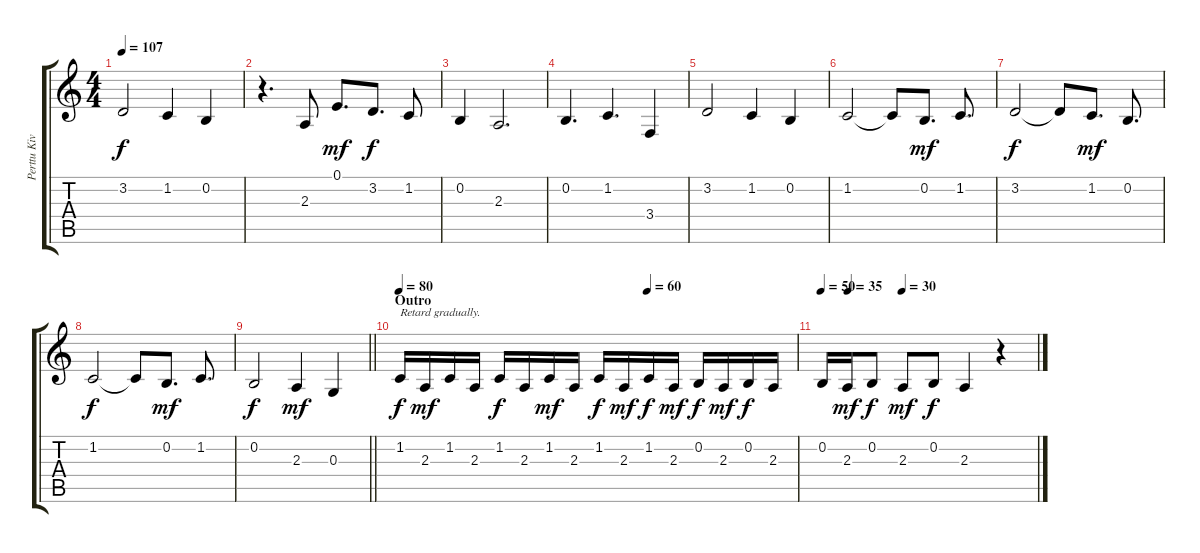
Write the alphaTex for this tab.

\track ("Perttu Kivilaakso" "Perttu Kiv") {instrument cello}
\staff {score tabs}
\tuning (E4 B3 G3 D3 A2 E2) {hide}
\ts (4 4)
\tempo 107
\clef g2
\ks c
3.2.2{dy f} 1.2.4 0.2.4 |
r.4{d} 2.3.8 0.1.8{d dy mf} 3.2.8{d dy f} 1.2.8 |
0.2.4 2.3.2{d} |
0.2.4{d} 1.2.4{d} 3.4.4 |
3.2.2 1.2.4 0.2.4 |
1.2.2 1.2{t}.8 0.2.8{d dy mf} 1.2.8{d} |
3.2.2{dy f} 3.2{t}.8 1.2.8{d dy mf} 0.2.8{d} |
1.2.2{dy f} 1.2{t}.8 0.2.8{d dy mf} 1.2.8{d} |
\barLineRight lightlight
0.2.2{dy f} 2.3.4{dy mf} 0.3.4 |
\section ("" "Outro")
\tempo 80
\tempo (60 0.625)
1.2.16{txt "Retard gradually." dy f} 2.3.16{dy mf} 1.2.16 2.3.16 1.2.16{dy f} 2.3.16 1.2.16{dy mf} 2.3.16 1.2.16{dy f} 2.3.16{dy mf} 1.2.16{dy f} 2.3.16{dy mf} 0.2.16{dy f} 2.3.16{dy mf} 0.2.16{dy f} 2.3.16 |
\tempo 50
\tempo (35 0.125)
\tempo (30 0.375)
0.2.16 2.3.16{dy mf} 0.2.8{dy f} 2.3.8{dy mf} 0.2.8{dy f} 2.3.4 r.4
